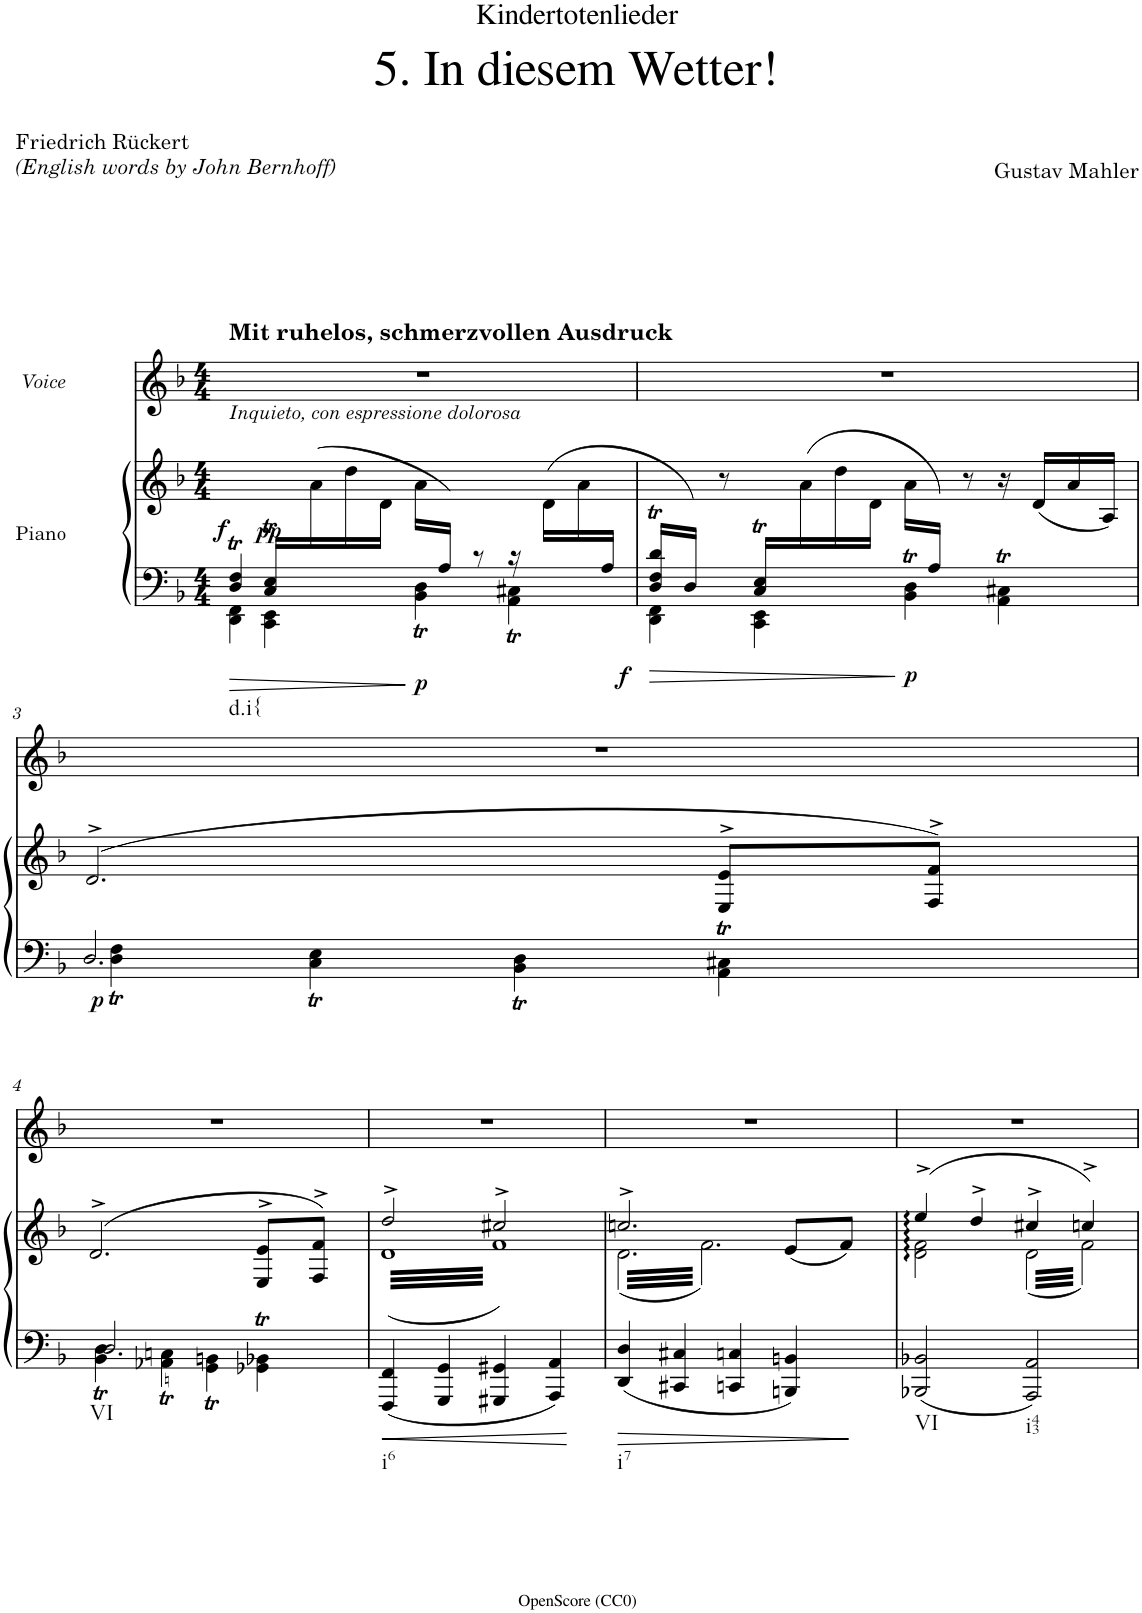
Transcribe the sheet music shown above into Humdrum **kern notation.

**kern	**kern	**dynam	**kern
*part2	*part2	*part2	*part1
*staff3	*staff2	*staff2/3	*staff1
*I"Piano	*	*	*I"Voice
*I'Pno	*	*	*
*clefF4	*clefG2	*	*clefG2
*k[b-]	*k[b-]	*	*k[b-]
*M4/4	*M4/4	*	*M4/4
=1	=1	=1	=1
!	!	!	!LO:TX:a:B:t=Mit ruhelos, schmerzvollen Ausdruck
!	!	!	!LO:TX:b:i:t=Inquieto, con espressione dolorosa
!LO:TX:b:t=d.i{	!	!	!
!	!	!LO:HP:b=2	!
*^	*^	*	*
!	!	!	!	!LO:DY:n=1:a=2	!
*	*	*	*^	*	*
4D/T 4F/T	4DD\ 4FF\	1ryy	16ryy	4ryy	> f	1r
!	!	!	!	!	!LO:DY:n=2:b	!
16C/T 16E/TLL	4CC\ 4EE\	.	.	2.ryy	pp	.
4ryy	.	.	(16a\	.	.	.
.	.	.	16dd\	.	.	.
.	.	.	16d\JJ	.	.	.
!	!	!	!	!	!LO:DY:n=3:b=2	!
.	4BB-\T 4D\T	.	16a\LL	.	] p	.
16A/JJ)	.	.	4ryy	.	.	.
8r	.	.	.	.	.	.
16r	4AA\T 4C#X\T	.	.	.	.	.
8ryy	.	.	(16d\LL	.	.	.
.	.	.	16a\	.	.	.
!	!	!	!	!	!LO:DY:n=4:b=2	!
16A/JJ	.	.	16ryy	.	f	.
*	*	*v	*v	*v	*	*
=2	=2	=2	=2	=2
16D/ 16F/ 16d/LL	4DD\T 4FF\T	8ryy	.	1r
16D/JJ)	.	.	.	.
8ryy	.	8r	.	.
16C/T 16E/TLL	4CC\ 4EE\	16ryy	.	.
4ryy	.	(16a\	.	.
.	.	16dd\	.	.
.	.	16d\JJ	.	.
!	!	!	!LO:DY:b=2	!
.	4BB-\T 4D\T	16a\LL	p	.
16A/JJ)	.	16ryy	.	.
4.ryy	.	8r	.	.
.	4AA\T 4C#X\T	16r	.	.
.	.	(16d/LL	.	.
.	.	16a/	.	.
.	.	16A/JJ)	.	.
!!LO:LB:g=z
=3	=3	=3	=3	=3
!	!	!	!LO:DY:b=2	!
4D\T 4F\T	2.D/	(>2.d^>/	p	1r
4C\T 4E\T	.	.	.	.
4BB-\T 4D\T	.	.	.	.
4AA\T 4C#X\T	4ryy	8E/^> 8e/^>L	.	.
.	.	8F/^> 8f/^>J)	.	.
!!LO:LB:g=z
=4	=4	=4	=4	=4
!LO:TX:b:t=VI	!	!	!	!
4BB-\T 4D\T	2.D/	(>2.d^>/	.	1r
4AA-X\T 4Cn\T	.	.	.	.
4GG\T 4BBn\T	.	.	.	.
4GG-X\T 4BB-X\T	4ryy	8E/^> 8e/^>L	.	.
.	.	8F/^> 8f/^>J)	.	.
*v	*v	*	*	*
=5	=5	=5	=5
*	*^	*	*
!LO:TX:b:t=i6	!	!	!	!
4FFF/ 4FF/	2dd^/	(2d@@32@@	.	1r
4GGG/ 4GG/	.	.	.	.
4GGG#X/ 4GG#X/	2cc#X^/	2f@@32@@)	.	.
4AAA/ 4AA/	.	.	.	.
=6	=6	=6	=6	=6
!LO:TX:b:t=i7	!	!	!	!
4DD/ 4D/	2.ccn^/	(6..d@@64@@\	.	1r
4CC#X/ 4C#X/	.	.	.	.
.	.	[8f@@32@@\)	.	.
4CCn/ 4Cn/	.	4f@@32@@\]	.	.
4BBBn/ 4BBn/	(<8e/L	4ryy	.	.
.	8f/J)	.	.	.
=7	=7	=7	=7	=7
!LO:TX:b:t=VI	!	!	!	!
2BBB-X/ 2BB-X/	(4ee^/	2d\ 2f\	.	1r
.	4dd^/	.	.	.
!LO:TX:b:t=i43	!	!	!	!
2AAA/ 2AA/	4cc#X^/	(6.d@@64@@\	.	.
.	4ccn^/)	6.f@@64@@\)	.	.
*	*v	*v	*	*
=	=	=	=
*-	*-	*-	*-
